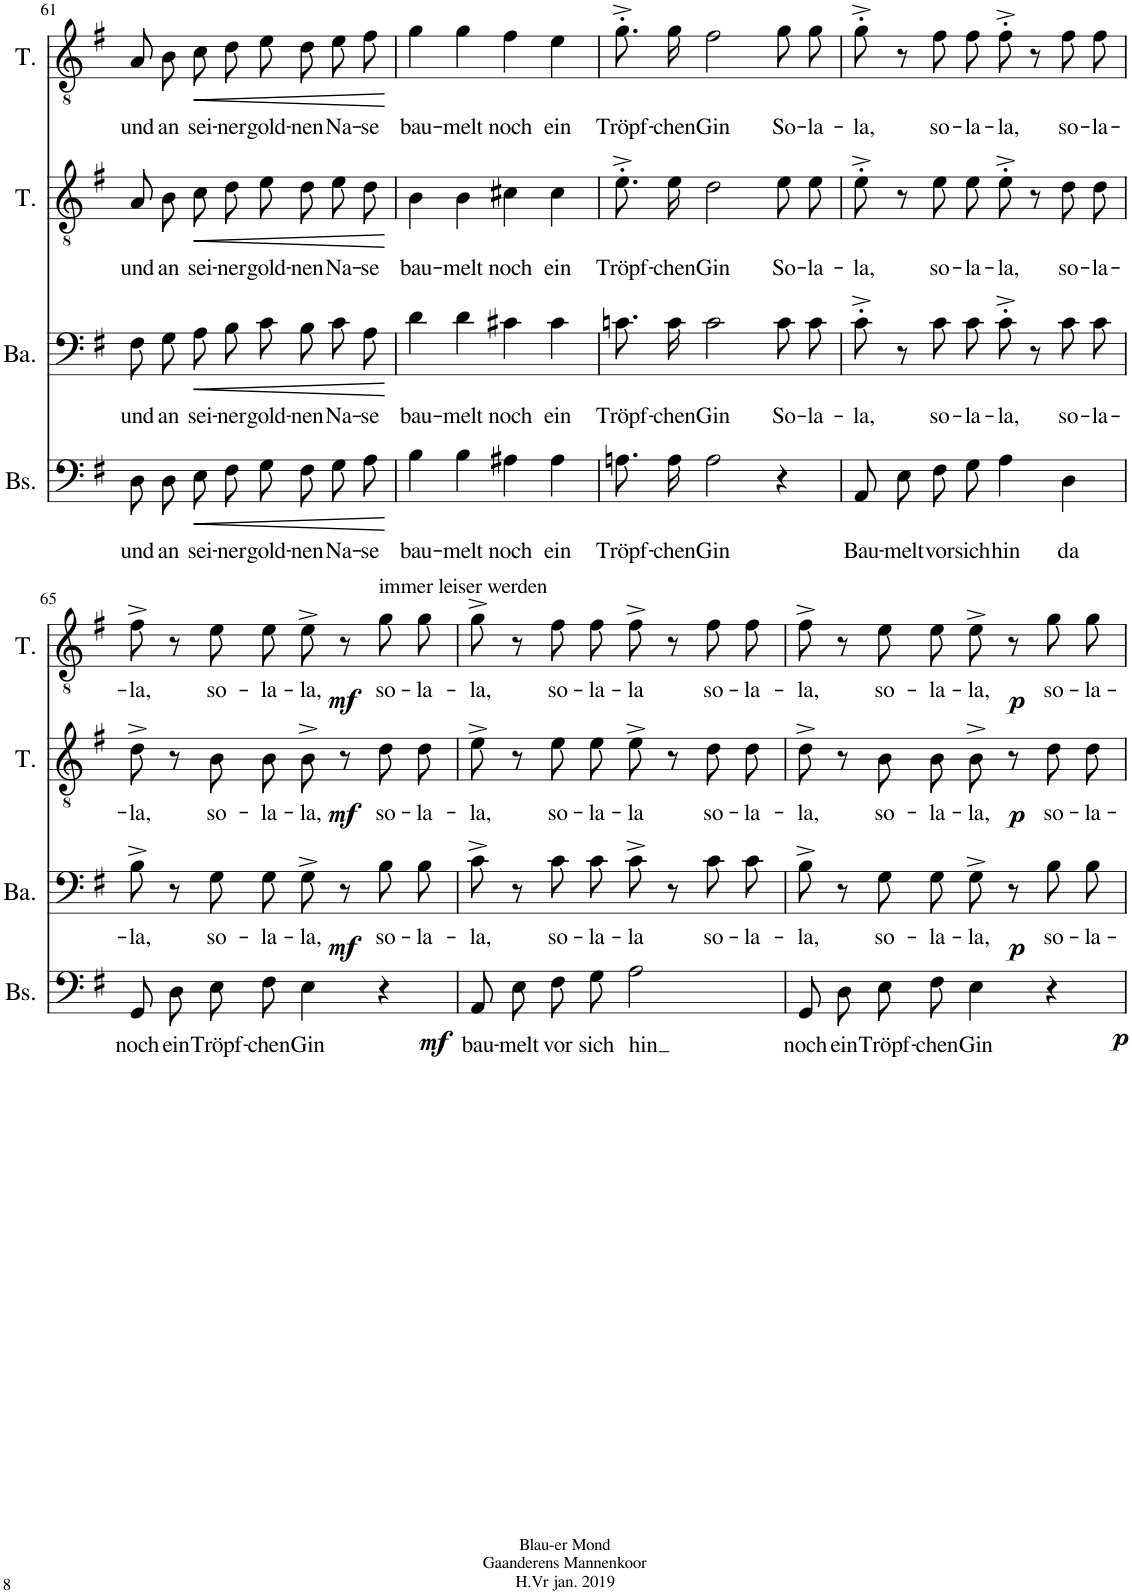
**kern	**text	**dynam	**kern	**text	**dynam	**kern	**text	**dynam	**kern	**text	**dynam
*part4	*part4	*part4	*part3	*part3	*part3	*part2	*part2	*part2	*part1	*part1	*part1
*staff4	*staff4	*staff4	*staff3	*staff3	*staff3	*staff2	*staff2	*staff2	*staff1	*staff1	*staff1
*I"Bas	*	*	*I"Bariton	*	*	*I"Tenor	*	*	*I"Tenor	*	*
*I'Bs.	*	*	*I'Ba.	*	*	*I'T.	*	*	*I'T.	*	*
!!LO:PB:g=z
*clefF4	*	*	*clefF4	*	*	*clefGv2	*	*	*clefGv2	*	*
*k[f#]	*	*	*k[f#]	*	*	*k[f#]	*	*	*k[f#]	*	*
*M4/4	*	*	*M4/4	*	*	*M4/4	*	*	*M4/4	*	*
=61	=61	=61	=61	=61	=61	=61	=61	=61	=61	=61	=61
!	!LO:LY:b	!	!	!LO:LY:b	!	!	!LO:LY:b	!	!	!LO:LY:b	!
8D\L	und	.	8F#\L	und	.	8A/L	und	.	8A/L	und	.
!	!LO:LY:b	!	!	!LO:LY:b	!	!	!LO:LY:b	!	!	!LO:LY:b	!
8D\J	an	.	8G\J	an	.	8B/J	an	.	8B/J	an	.
!	!LO:LY:b	!LO:HP:b	!	!LO:LY:b	!LO:HP:b	!	!LO:LY:b	!LO:HP:b	!	!LO:LY:b	!LO:HP:b
8E\L	sei-	<	8A\L	sei-	<	8c\L	sei-	<	8c\L	sei-	<
!	!LO:LY:b	!	!	!LO:LY:b	!	!	!LO:LY:b	!	!	!LO:LY:b	!
8F#\J	-ner	.	8B\J	-ner	.	8d\J	-ner	.	8d\J	-ner	.
!	!LO:LY:b	!	!	!LO:LY:b	!	!	!LO:LY:b	!	!	!LO:LY:b	!
8G\L	gold-	.	8c\L	gold-	.	8e\L	gold-	.	8e\L	gold-	.
!	!LO:LY:b	!	!	!LO:LY:b	!	!	!LO:LY:b	!	!	!LO:LY:b	!
8F#\J	-nen	.	8B\J	-nen	.	8d\J	-nen	.	8d\J	-nen	.
!	!LO:LY:b	!	!	!LO:LY:b	!	!	!LO:LY:b	!	!	!LO:LY:b	!
8G\L	Na-	.	8c\L	Na-	.	8e\L	Na-	.	8e\L	Na-	.
!	!LO:LY:b	!	!	!LO:LY:b	!	!	!LO:LY:b	!	!	!LO:LY:b	!
8A\J	-se	.	8A\J	-se	.	8d\J	-se	.	8f#\J	-se	.
.	.	[	.	.	[	.	.	[	.	.	[
=62	=62	=62	=62	=62	=62	=62	=62	=62	=62	=62	=62
!	!LO:LY:b	!	!	!LO:LY:b	!	!	!LO:LY:b	!	!	!LO:LY:b	!
4B\	bau-	.	4d\	bau-	.	4B\	bau-	.	4g\	bau-	.
!	!LO:LY:b	!	!	!LO:LY:b	!	!	!LO:LY:b	!	!	!LO:LY:b	!
4B\	-melt	.	4d\	-melt	.	4B\	-melt	.	4g\	-melt	.
!	!LO:LY:b	!	!	!LO:LY:b	!	!	!LO:LY:b	!	!	!LO:LY:b	!
4A#X\	noch	.	4c#X\	noch	.	4c#X\	noch	.	4f#\	noch	.
!	!LO:LY:b	!	!	!LO:LY:b	!	!	!LO:LY:b	!	!	!LO:LY:b	!
4A#\	ein	.	4c#\	ein	.	4c#\	ein	.	4e\	ein	.
=63	=63	=63	=63	=63	=63	=63	=63	=63	=63	=63	=63
!	!LO:LY:b	!	!	!LO:LY:b	!	!	!LO:LY:b	!	!	!LO:LY:b	!
8.An\L	Tröpf-	.	8.cn\L	Tröpf-	.	8.e'^\L	Tröpf-	.	8.g'^\L	Tröpf-	.
!	!LO:LY:b	!	!	!LO:LY:b	!	!	!LO:LY:b	!	!	!LO:LY:b	!
16A\Jk	-chen	.	16c\Jk	-chen	.	16e\Jk	-chen	.	16g\Jk	-chen	.
!	!LO:LY:b	!	!	!LO:LY:b	!	!	!LO:LY:b	!	!	!LO:LY:b	!
2A\	Gin	.	2c\	Gin	.	2d\	Gin	.	2f#\	Gin	.
!	!	!	!	!LO:LY:b	!	!	!LO:LY:b	!	!	!LO:LY:b	!
4r	.	.	8c\L	So-	.	8e\L	So-	.	8g\L	So-	.
!	!	!	!	!LO:LY:b	!	!	!LO:LY:b	!	!	!LO:LY:b	!
.	.	.	8c\J	-la-	.	8e\J	-la-	.	8g\J	-la-	.
=64	=64	=64	=64	=64	=64	=64	=64	=64	=64	=64	=64
!	!LO:LY:b	!	!	!LO:LY:b	!	!	!LO:LY:b	!	!	!LO:LY:b	!
8AA/L	Bau-	.	8c'^\	-la,	.	8e'^\	-la,	.	8g'^\	-la,	.
!	!LO:LY:b	!	!	!	!	!	!	!	!	!	!
8E/J	-melt	.	8r	.	.	8r	.	.	8r	.	.
!	!LO:LY:b	!	!	!LO:LY:b	!	!	!LO:LY:b	!	!	!LO:LY:b	!
8F#\L	vor	.	8c\L	so-	.	8e\L	so-	.	8f#\L	so-	.
!	!LO:LY:b	!	!	!LO:LY:b	!	!	!LO:LY:b	!	!	!LO:LY:b	!
8G\J	sich	.	8c\J	-la-	.	8e\J	-la-	.	8f#\J	-la-	.
!	!LO:LY:b	!	!	!LO:LY:b	!	!	!LO:LY:b	!	!	!LO:LY:b	!
4A\	hin	.	8c'^\	-la,	.	8e'^\	-la,	.	8f#'^\	-la,	.
.	.	.	8r	.	.	8r	.	.	8r	.	.
!	!LO:LY:b	!	!	!LO:LY:b	!	!	!LO:LY:b	!	!	!LO:LY:b	!
4D\	da	.	8c\L	so-	.	8d\L	so-	.	8f#\L	so-	.
!	!	!	!	!LO:LY:b	!	!	!LO:LY:b	!	!	!LO:LY:b	!
.	.	.	8c\J	-la-	.	8d\J	-la-	.	8f#\J	-la-	.
!!LO:LB:g=z
=65	=65	=65	=65	=65	=65	=65	=65	=65	=65	=65	=65
!	!LO:LY:b	!	!	!LO:LY:b	!	!	!LO:LY:b	!	!	!LO:LY:b	!
8GG/L	noch	.	8B^\	-la,	.	8d^\	-la,	.	8f#^\	-la,	.
!	!LO:LY:b	!	!	!	!	!	!	!	!	!	!
8D/J	ein	.	8r	.	.	8r	.	.	8r	.	.
!	!LO:LY:b	!	!	!LO:LY:b	!	!	!LO:LY:b	!	!	!LO:LY:b	!
8E\L	Tröpf-	.	8G\L	so-	.	8B\L	so-	.	8e\L	so-	.
!	!LO:LY:b	!	!	!LO:LY:b	!	!	!LO:LY:b	!	!	!LO:LY:b	!
8F#\J	-chen	.	8G\J	-la-	.	8B\J	-la-	.	8e\J	-la-	.
!	!LO:LY:b	!	!	!LO:LY:b	!	!	!LO:LY:b	!	!	!LO:LY:b	!
4E\	Gin	.	8G^\	-la,	.	8B^\	-la,	.	8e^\	-la,	.
!	!	!	!	!	!LO:DY:b	!	!	!LO:DY:b	!	!	!LO:DY:b
.	.	.	8r	.	mf	8r	.	mf	8r	.	mf
!	!	!	!	!	!	!	!	!	!LO:TX:a:t=immer leiser werden	!	!
!	!	!LO:DY:b	!	!LO:LY:b	!	!	!LO:LY:b	!	!	!LO:LY:b	!
4r	.	mf	8B\L	so-	.	8d\L	so-	.	8g\L	so-	.
!	!	!	!	!LO:LY:b	!	!	!LO:LY:b	!	!	!LO:LY:b	!
.	.	.	8B\J	-la-	.	8d\J	-la-	.	8g\J	-la-	.
=66	=66	=66	=66	=66	=66	=66	=66	=66	=66	=66	=66
!	!LO:LY:b	!	!	!LO:LY:b	!	!	!LO:LY:b	!	!	!LO:LY:b	!
8AA/L	bau-	.	8c^\	-la,	.	8e^\	-la,	.	8g^\	-la,	.
!	!LO:LY:b	!	!	!	!	!	!	!	!	!	!
8E/J	-melt	.	8r	.	.	8r	.	.	8r	.	.
!	!LO:LY:b	!	!	!LO:LY:b	!	!	!LO:LY:b	!	!	!LO:LY:b	!
8F#\L	vor	.	8c\L	so-	.	8e\L	so-	.	8f#\L	so-	.
!	!LO:LY:b	!	!	!LO:LY:b	!	!	!LO:LY:b	!	!	!LO:LY:b	!
8G\J	sich	.	8c\J	-la-	.	8e\J	-la-	.	8f#\J	-la-	.
!	!LO:LY:b	!	!	!LO:LY:b	!	!	!LO:LY:b	!	!	!LO:LY:b	!
2A\	hin	.	8c^\	-la	.	8e^\	-la	.	8f#^\	-la	.
.	.	.	8r	.	.	8r	.	.	8r	.	.
!	!	!	!	!LO:LY:b	!	!	!LO:LY:b	!	!	!LO:LY:b	!
.	.	.	8c\L	so-	.	8d\L	so-	.	8f#\L	so-	.
!	!	!	!	!LO:LY:b	!	!	!LO:LY:b	!	!	!LO:LY:b	!
.	.	.	8c\J	-la-	.	8d\J	-la-	.	8f#\J	-la-	.
=67	=67	=67	=67	=67	=67	=67	=67	=67	=67	=67	=67
!	!LO:LY:b	!	!	!LO:LY:b	!	!	!LO:LY:b	!	!	!LO:LY:b	!
8GG/L	noch	.	8B^\	-la,	.	8d^\	-la,	.	8f#^\	-la,	.
!	!LO:LY:b	!	!	!	!	!	!	!	!	!	!
8D/J	ein	.	8r	.	.	8r	.	.	8r	.	.
!	!LO:LY:b	!	!	!LO:LY:b	!	!	!LO:LY:b	!	!	!LO:LY:b	!
8E\L	Tröpf-	.	8G\L	so-	.	8B\L	so-	.	8e\L	so-	.
!	!LO:LY:b	!	!	!LO:LY:b	!	!	!LO:LY:b	!	!	!LO:LY:b	!
8F#\J	-chen	.	8G\J	-la-	.	8B\J	-la-	.	8e\J	-la-	.
!	!LO:LY:b	!	!	!LO:LY:b	!	!	!LO:LY:b	!	!	!LO:LY:b	!
4E\	Gin	.	8G^\	-la,	.	8B^\	-la,	.	8e^\	-la,	.
!	!	!	!	!	!LO:DY:b	!	!	!LO:DY:b	!	!	!LO:DY:b
.	.	.	8r	.	p	8r	.	p	8r	.	p
!	!	!LO:DY:b	!	!LO:LY:b	!	!	!LO:LY:b	!	!	!LO:LY:b	!
4r	.	p	8B\L	so-	.	8d\L	so-	.	8g\L	so-	.
!	!	!	!	!LO:LY:b	!	!	!LO:LY:b	!	!	!LO:LY:b	!
.	.	.	8B\J	-la-	.	8d\J	-la-	.	8g\J	-la-	.
=	=	=	=	=	=	=	=	=	=	=	=
*-	*-	*-	*-	*-	*-	*-	*-	*-	*-	*-	*-
